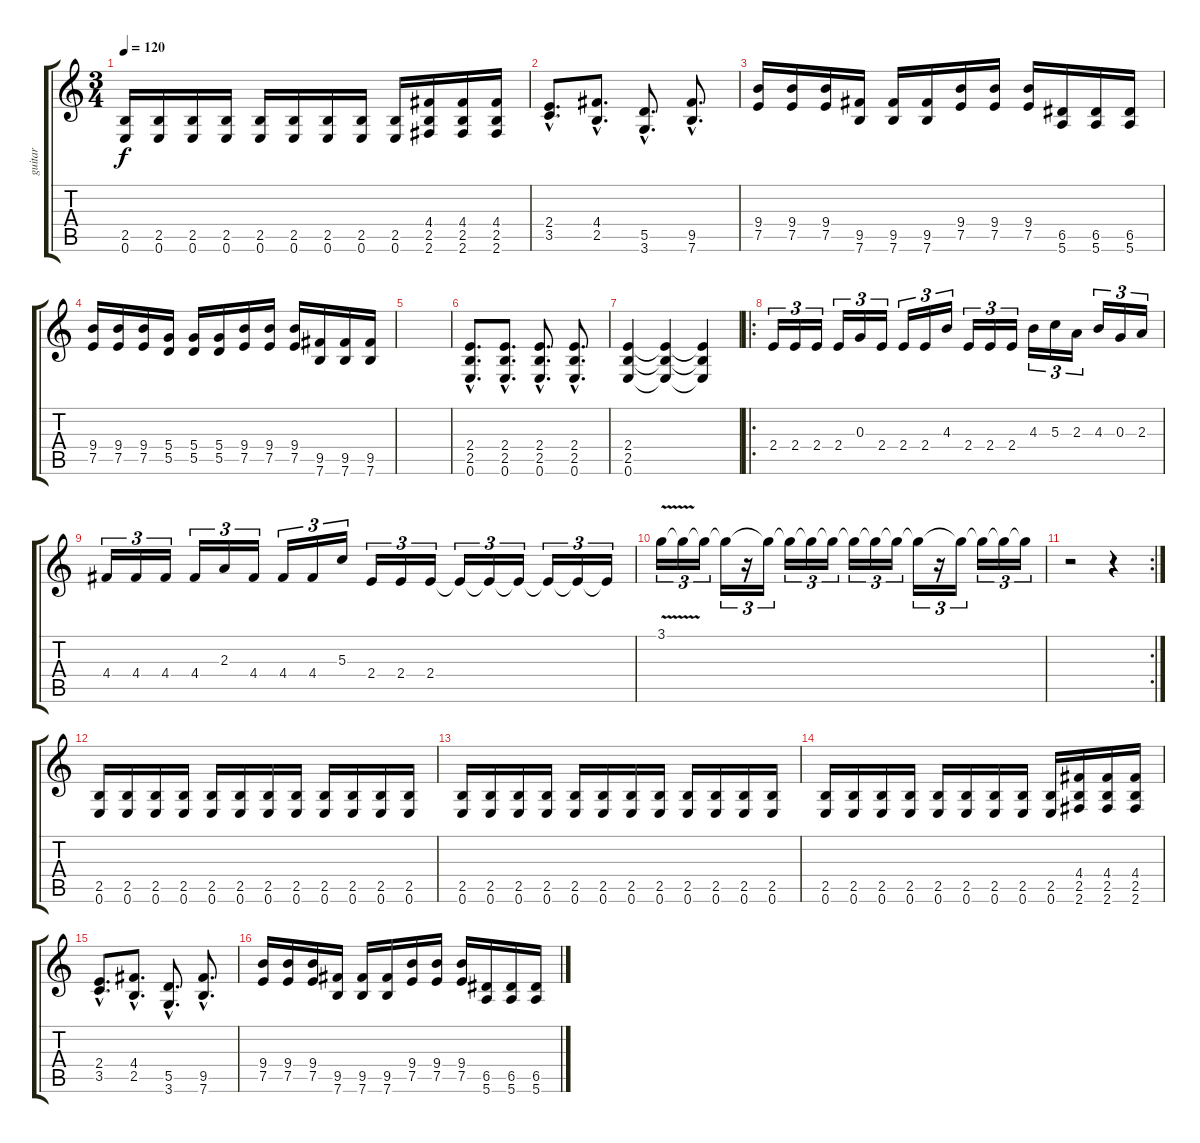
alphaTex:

\track ("guitar" "guitar") {instrument distortionguitar}
\staff {score tabs}
\tuning (E4 B3 G3 D3 A2 E2) {hide}
\ts (3 4)
\tempo 120
\clef g2
\ks c
(2.5 0.6).16{dy f} (2.5 0.6).16 (2.5 0.6).16 (2.5 0.6).16 (2.5 0.6).16 (2.5 0.6).16 (2.5 0.6).16 (2.5 0.6).16 (2.5 0.6).16 (4.4 2.5 2.6).16 (4.4 2.5 2.6).16 (4.4 2.5 2.6).16 |
(2.4{hac} 3.5{hac}).8{d} (4.4{hac} 2.5{hac}).8{d} (5.5{hac} 3.6{hac}).8{d} (9.5{hac} 7.6{hac}).8{d} |
(9.4 7.5).16 (9.4 7.5).16 (9.4 7.5).16 (9.5 7.6).16 (9.5 7.6).16 (9.5 7.6).16 (9.4 7.5).16 (9.4 7.5).16 (9.4 7.5).16 (6.5 5.6).16 (6.5 5.6).16 (6.5 5.6).16 |
(9.4 7.5).16 (9.4 7.5).16 (9.4 7.5).16 (5.4 5.5).16 (5.4 5.5).16 (5.4 5.5).16 (9.4 7.5).16 (9.4 7.5).16 (9.4 7.5).16 (9.5 7.6).16 (9.5 7.6).16 (9.5 7.6).16 |
|
(2.4{hac} 2.5{hac} 0.6{hac}).8{d} (2.4{hac} 2.5{hac} 0.6{hac}).8{d} (2.4{hac} 2.5{hac} 0.6{hac}).8{d} (2.4{hac} 2.5{hac} 0.6{hac}).8{d} |
(2.4 2.5 0.6).4 (2.4{t} 2.5{t} 0.6{t}).4 (2.4{t} 2.5{t} 0.6{t}).4 |
\ro
2.4.16{tu (3 2)} 2.4.16{tu (3 2)} 2.4.16{tu (3 2)} 2.4.16{tu (3 2)} 0.3.16{tu (3 2)} 2.4.16{tu (3 2)} 2.4.16{tu (3 2)} 2.4.16{tu (3 2)} 4.3.16{tu (3 2)} 2.4.16{tu (3 2)} 2.4.16{tu (3 2)} 2.4.16{tu (3 2)} 4.3.16{tu (3 2)} 5.3.16{tu (3 2)} 2.3.16{tu (3 2)} 4.3.16{tu (3 2)} 0.3.16{tu (3 2)} 2.3.16{tu (3 2)} |
4.4.16{tu (3 2)} 4.4.16{tu (3 2)} 4.4.16{tu (3 2)} 4.4.16{tu (3 2)} 2.3.16{tu (3 2)} 4.4.16{tu (3 2)} 4.4.16{tu (3 2)} 4.4.16{tu (3 2)} 5.3.16{tu (3 2)} 2.4.16{tu (3 2)} 2.4.16{tu (3 2)} 2.4.16{tu (3 2)} 2.4{t}.16{tu (3 2)} 2.4{t}.16{tu (3 2)} 2.4{t}.16{tu (3 2)} 2.4{t}.16{tu (3 2)} 2.4{t}.16{tu (3 2)} 2.4{t}.16{tu (3 2)} |
3.1{v}.16{tu (3 2)} 3.1{t}.16{tu (3 2)} 3.1{t}.16{tu (3 2)} 3.1{t}.16{tu (3 2)} r.16{tu (3 2)} 3.1{t}.16{tu (3 2)} 3.1{t}.16{tu (3 2)} 3.1{t}.16{tu (3 2)} 3.1{t}.16{tu (3 2)} 3.1{t}.16{tu (3 2)} 3.1{t}.16{tu (3 2)} 3.1{t}.16{tu (3 2)} 3.1{t}.16{tu (3 2)} r.16{tu (3 2)} 3.1{t}.16{tu (3 2)} 3.1{t}.16{tu (3 2)} 3.1{t}.16{tu (3 2)} 3.1{t}.16{tu (3 2)} |
\rc 2
r.2 r.4 |
(2.5 0.6).16 (2.5 0.6).16 (2.5 0.6).16 (2.5 0.6).16 (2.5 0.6).16 (2.5 0.6).16 (2.5 0.6).16 (2.5 0.6).16 (2.5 0.6).16 (2.5 0.6).16 (2.5 0.6).16 (2.5 0.6).16 |
(2.5 0.6).16 (2.5 0.6).16 (2.5 0.6).16 (2.5 0.6).16 (2.5 0.6).16 (2.5 0.6).16 (2.5 0.6).16 (2.5 0.6).16 (2.5 0.6).16 (2.5 0.6).16 (2.5 0.6).16 (2.5 0.6).16 |
(2.5 0.6).16 (2.5 0.6).16 (2.5 0.6).16 (2.5 0.6).16 (2.5 0.6).16 (2.5 0.6).16 (2.5 0.6).16 (2.5 0.6).16 (2.5 0.6).16 (4.4 2.5 2.6).16 (4.4 2.5 2.6).16 (4.4 2.5 2.6).16 |
(2.4{hac} 3.5{hac}).8{d} (4.4{hac} 2.5{hac}).8{d} (5.5{hac} 3.6{hac}).8{d} (9.5{hac} 7.6{hac}).8{d} |
(9.4 7.5).16 (9.4 7.5).16 (9.4 7.5).16 (9.5 7.6).16 (9.5 7.6).16 (9.5 7.6).16 (9.4 7.5).16 (9.4 7.5).16 (9.4 7.5).16 (6.5 5.6).16 (6.5 5.6).16 (6.5 5.6).16
